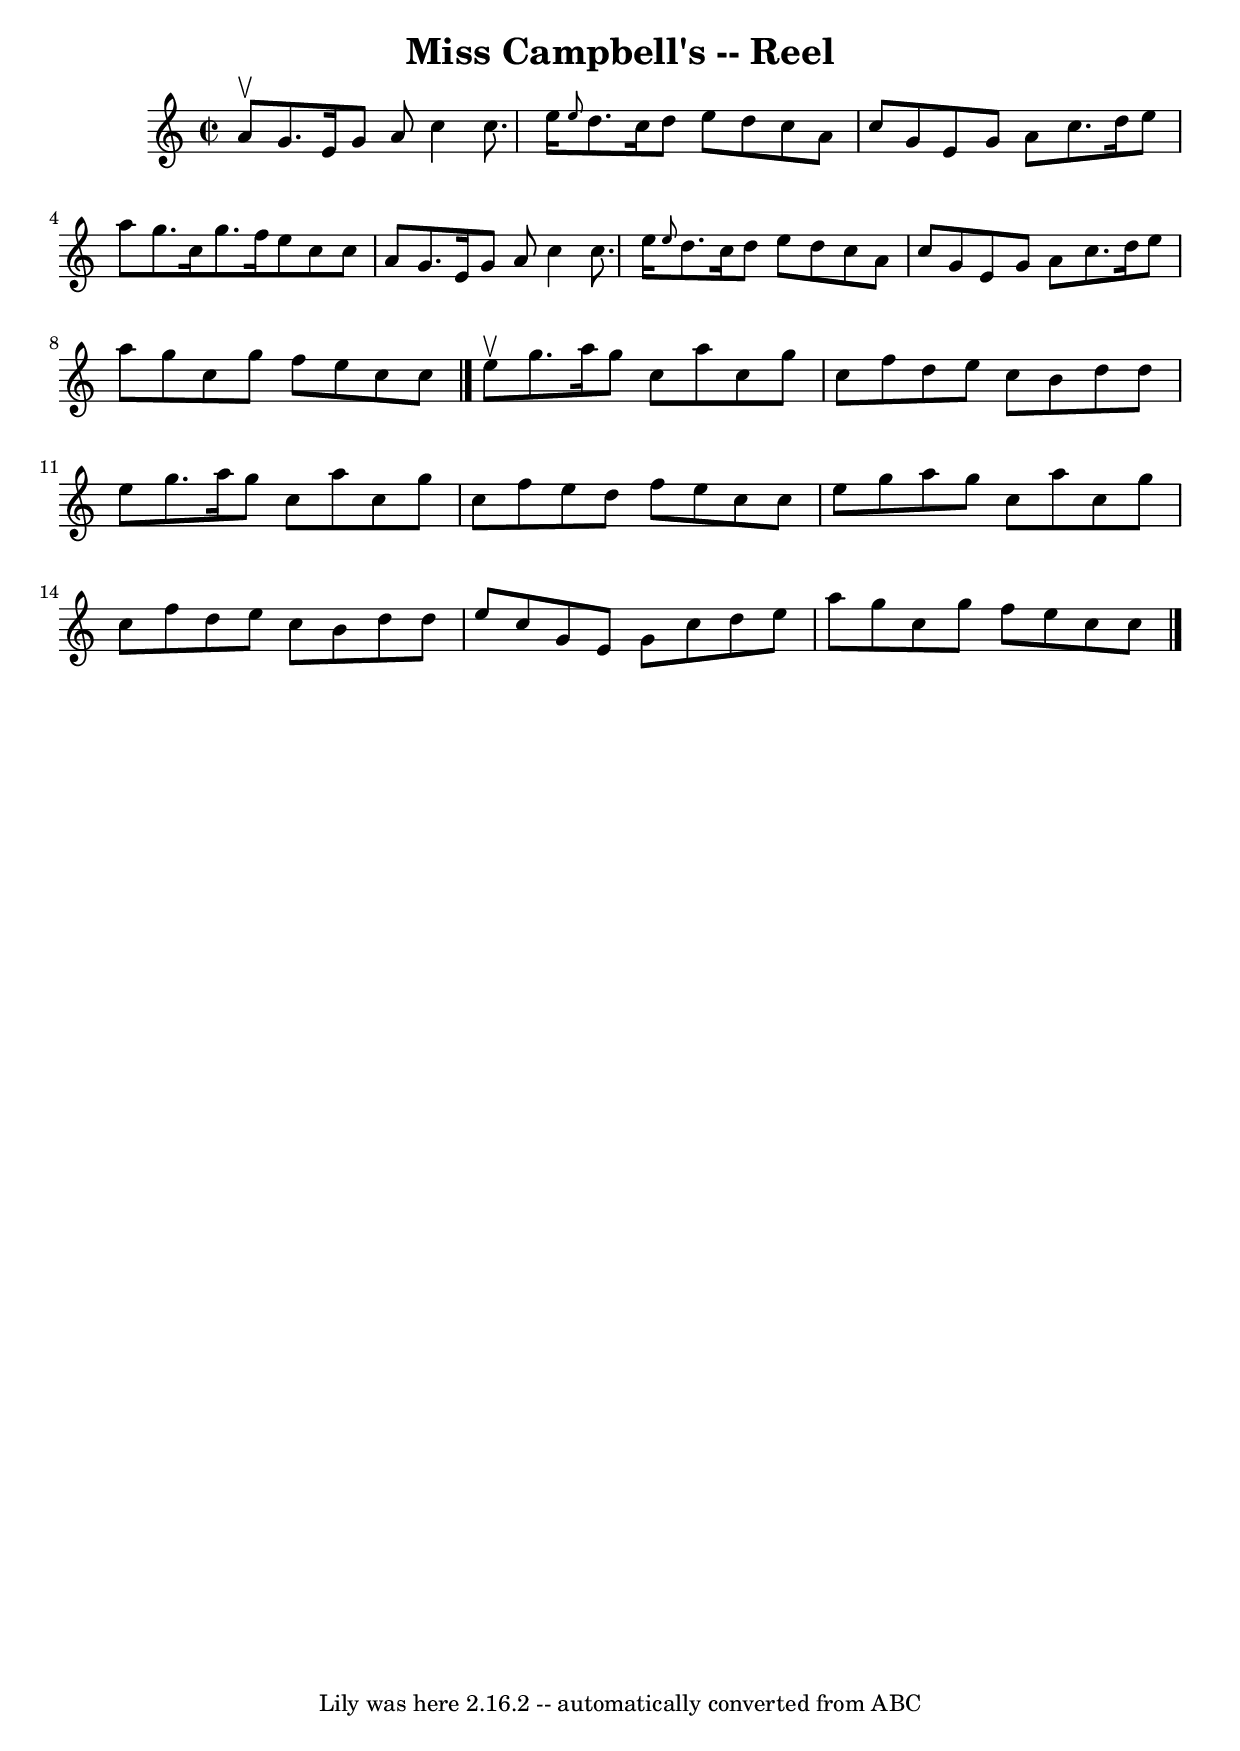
\version "2.7.40"
\include "Mammoth.ily"
\header {
	%% book = "Ryan's Mammoth Collection"
	crossRefNumber = "1"
	footnotes = "\\\\140"
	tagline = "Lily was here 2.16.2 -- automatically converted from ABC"
	title = "Miss Campbell's -- Reel"
}
voicedefault =  {
\set Score.defaultBarType = "empty"

\override Staff.TimeSignature #'style = #'C
 \time 2/2 \key c \major a'8^\upbow |
 g'8. e'16 g'8 a'8  
 c''4 c''8. e''16    |
 \grace { e''8  } d''8. c''16    
d''8 e''8 d''8 c''8 a'8 c''8    |
 g'8 e'8 g'8    
a'8 c''8. d''16 e''8 a''8    |
 g''8. c''16 g''8.    
f''16 e''8 c''8 c''8 a'8    |
 g'8. e'16 g'8 a'8 
 c''4 c''8. e''16    |
 \grace { e''8  } d''8. c''16    
d''8 e''8 d''8 c''8 a'8 c''8    |
 g'8 e'8 g'8    
a'8 c''8. d''16 e''8 a''8    |
 g''8 c''8 g''8    
f''8 e''8 c''8 c''8    \bar "|." e''8^\upbow |
 g''8.   
 a''16 g''8 c''8 a''8 c''8 g''8 c''8    |
 f''8    
d''8 e''8 c''8 b'8 d''8 d''8 e''8    |
 g''8.    
a''16 g''8 c''8 a''8 c''8 g''8 c''8    |
 f''8    
e''8 d''8 f''8 e''8 c''8 c''8 e''8    |
 g''8    
a''8 g''8 c''8 a''8 c''8 g''8 c''8    |
 f''8 d''8 
 e''8 c''8 b'8 d''8 d''8 e''8    |
 c''8 g'8 e'8 
 g'8 c''8 d''8 e''8 a''8    |
 g''8 c''8 g''8    
f''8 e''8 c''8 c''8    \bar "|."   
}

\score{
    <<

	\context Staff="default"
	{
	    \voicedefault 
	}

    >>
	\layout {
	}
	\midi {}
}
